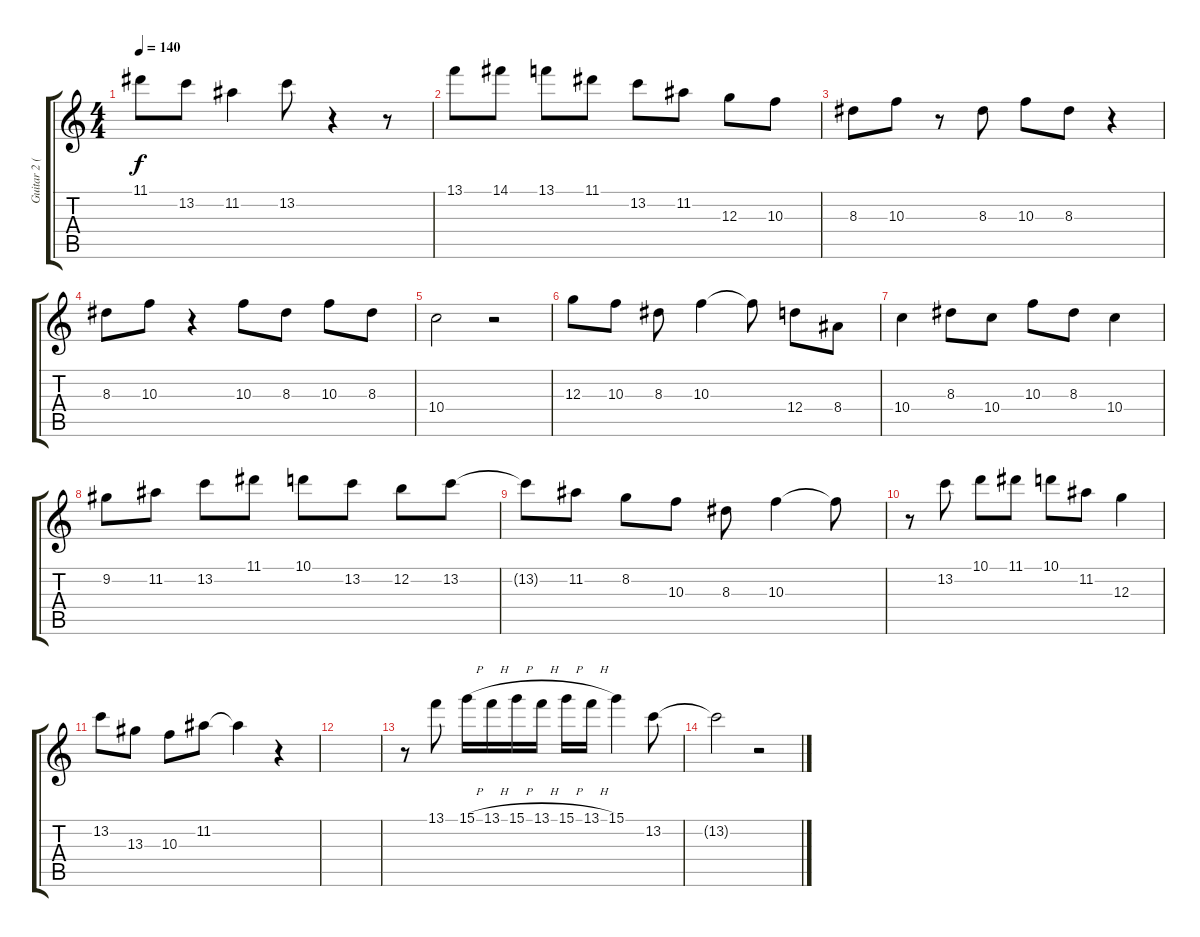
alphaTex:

\track ("Guitar 2 (melody)" "Guitar 2 (") {instrument electricguitarjazz}
\staff {score tabs}
\tuning (E4 B3 G3 D3 A2 E2) {hide}
\ts (4 4)
\tempo 140
\clef g2
\ks c
11.1.8{dy f} 13.2.8 11.2.4 13.2.8 r.4 r.8 |
13.1.8 14.1.8 13.1.8 11.1.8 13.2.8 11.2.8 12.3.8 10.3.8 |
8.3.8 10.3.8 r.8 8.3.8 10.3.8 8.3.8 r.4 |
8.3.8 10.3.8 r.4 10.3.8 8.3.8 10.3.8 8.3.8 |
10.4.2 r.2 |
12.3.8 10.3.8 8.3.8 10.3.4 10.3{t}.8 12.4.8 8.4.8 |
10.4.4 8.3.8 10.4.8 10.3.8 8.3.8 10.4.4 |
9.2.8 11.2.8 13.2.8 11.1.8 10.1.8 13.2.8 12.2.8 13.2.8 |
13.2{t}.8 11.2.8 8.2.8 10.3.8 8.3.8 10.3.4 10.3{t}.8 |
r.8 13.2.8 10.1.8 11.1.8 10.1.8 11.2.8 12.3.4 |
13.2.8 13.3.8 10.3.8 11.2.8 11.2{t}.4 r.4 |
|
r.8 13.1.8 15.1{h}.16 13.1{h}.16 15.1{h}.16 13.1{h}.16 15.1{h}.16 13.1{h}.16 15.1.4 13.2.8 |
13.2{t}.2 r.2
